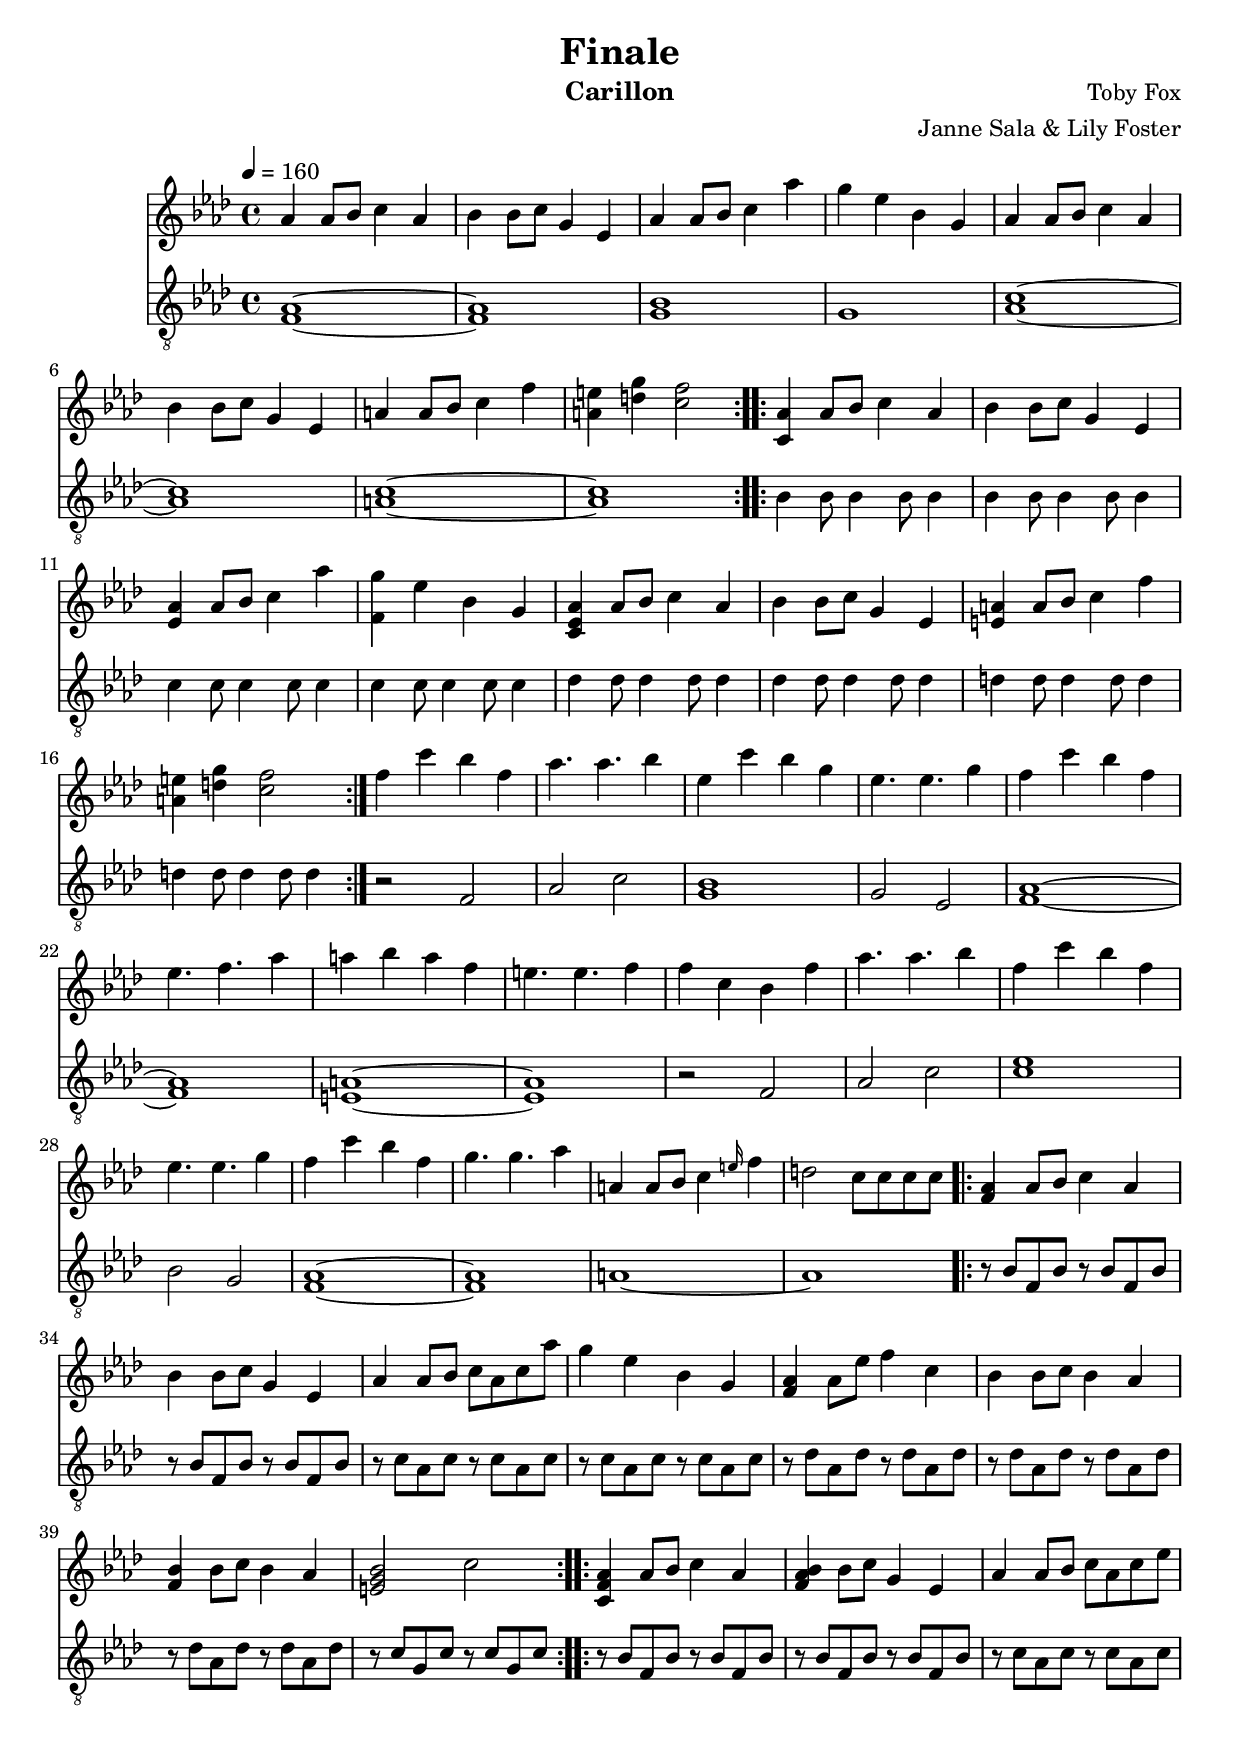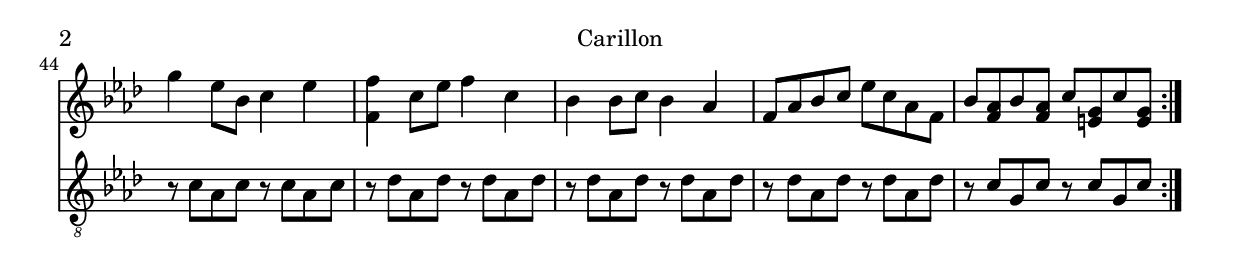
\version "2.18.2"

\header {
  title = "Finale"
  instrument = "Carillon"
  composer = "Toby Fox"
  arranger = "Janne Sala & Lily Foster"
}

main_tempo = \tempo 4 = 160
main_key = \key aes \major

melody = \relative c'' {
  % part 1
  \repeat volta 2 {
    aes4 aes8 bes c4 aes
    bes4 bes8 c g4 ees
    aes4 aes8 bes c4 aes'
    g4 ees bes g

    aes4 aes8 bes c4 aes
    bes4 bes8 c g4 ees
    a4 a8 bes c4 f
    <a, e'>4 <d g> <c f>2
  }

  % part 2
  \repeat volta 2 {
    <c, aes'>4 aes'8 bes c4 aes
    bes4 bes8 c g4 ees
    <ees aes>4 aes8 bes c4 aes'
    <f, g'>4 ees' bes g

    <c, ees aes>4 aes'8 bes c4 aes
    bes4 bes8 c g4 ees
    <e a>4 a8 bes c4 f
    <a, e'>4 <d g> <c f>2
  }

  % part 3
  f4 c' bes f
  aes4. aes bes4
  ees,4 c' bes g
  ees4. ees g4

  f4 c' bes f
  ees4. f aes4
  a4 bes a f
  e4. e f4

  f4 c bes f'
  aes4. aes bes4
  f4 c' bes f
  ees4. ees g4

  f4 c' bes f
  g4. g aes4

  a,4 a8 bes c4 \grace e16 f4
  d2 c8 c c c

  % part 4
  \repeat volta 2 {
    <f, aes>4 aes8 bes c4 aes
    bes4 bes8 c g4 ees
    aes4 aes8 bes c aes c aes'
    g4 ees bes g

    <f aes>4 aes8 ees' f4 c
    bes4 bes8 c bes4 aes
    <f bes>4 bes8 c bes4 aes
    <e g bes>2 c'
  }

  % part 5
  \repeat volta 2 {
    <c, f aes>4 aes'8 bes c4 aes
    <f aes bes>4 bes8 c g4 ees
    aes4 aes8 bes c aes c ees
    g4 ees8 bes c4 ees

    <f, f'>4 c'8 ees f4 c
    bes4 bes8 c bes4 aes
    f8 aes bes c ees c aes f
    bes8 <f aes> bes <f aes> c' <e, g> c' <e, g>
  }
}

bass = \relative c {
  % part 1
  \repeat volta 2 {
    <f aes>1~
    <f aes>1
    <g bes>1
    g1

    <aes c>1~
    <aes c>1
    <a c>1~
    <a c>1
  }

  % part 2
  \repeat volta 2 {
    bes4 bes8 bes4 bes8 bes4
    bes4 bes8 bes4 bes8 bes4
    c4 c8 c4 c8 c4
    c4 c8 c4 c8 c4

    des4 des8 des4 des8 des4
    des4 des8 des4 des8 des4
    d4 d8 d4 d8 d4
    d4 d8 d4 d8 d4
  }

  % part 3
  r2 f,
  aes2 c
  <g bes>1
  g2 ees

  <f aes>1~
  <f aes>1
  <e a>1~
  <e a>1

  r2 f
  aes2 c
  <c ees>1
  bes2 g

  <f aes>1~
  <f aes>1

  a1~
  a1

  % part 4
  \repeat volta 2 {
    r8 bes f bes r bes f bes
    r8 bes f bes r bes f bes
    r8 c aes c r c aes c
    r8 c aes c r c aes c

    r8 des aes des r des aes des
    r8 des aes des r des aes des
    r8 des aes des r des aes des
    r8 c g c r c g c
  }

  % part 5
  \repeat volta 2 {
    r8 bes f bes r bes f bes
    r8 bes f bes r bes f bes
    r8 c aes c r c aes c
    r8 c aes c r c aes c

    r8 des aes des r des aes des
    r8 des aes des r des aes des
    r8 des aes des r des aes des
    r8 c g c r c g c
  }
}

keys = \new Staff {
  \clef "treble"

  \main_tempo
  \main_key

  \melody
}

pedals = \new Staff {
  \clef "treble_8"

  \main_tempo
  \main_key

  \bass
}

\score {
  <<
    \keys
    \pedals
  >>

  \layout {}
}

\score {
  \unfoldRepeats
  <<
    \keys
    \pedals
  >>

  \midi {}
}
